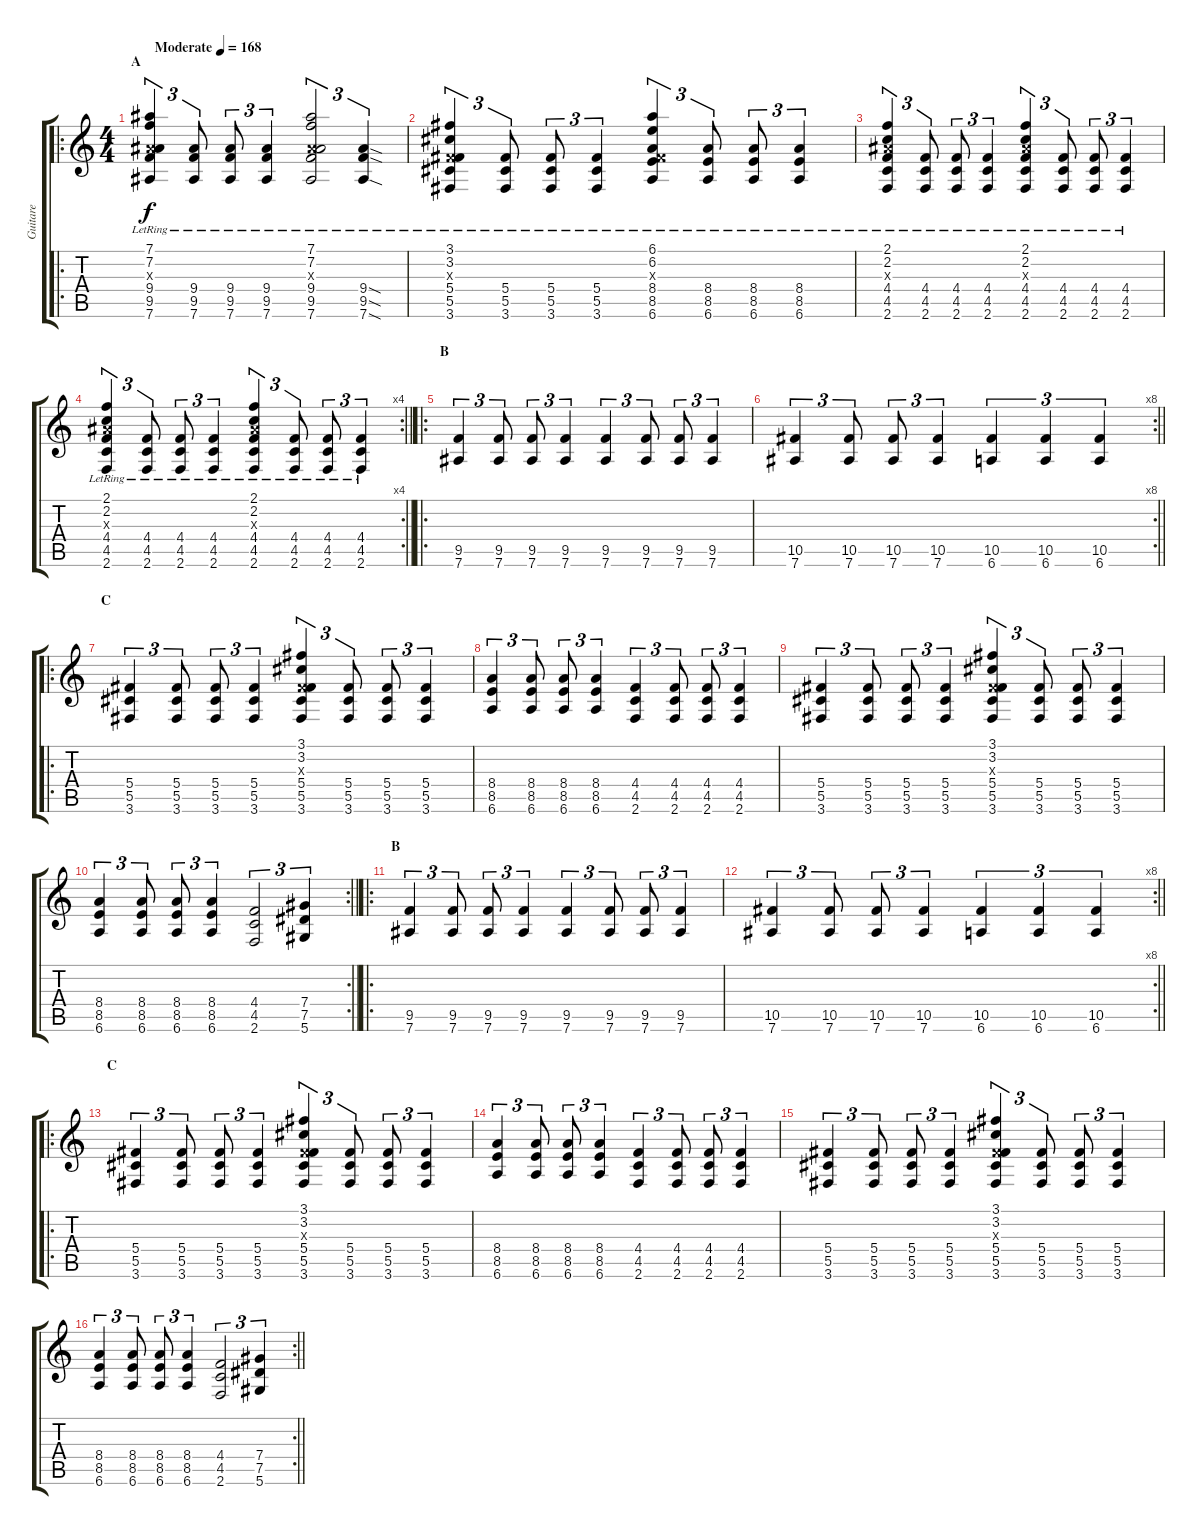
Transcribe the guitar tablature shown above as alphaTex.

\track ("Guitare" "Guitare") {instrument distortionguitar}
\staff {score tabs}
\tuning (Eb4 Bb3 Gb3 Db3 Ab2 Eb2) {hide}
\ro
\ts (4 4)
\section ("" "A")
\tempo (168 "Moderate")
\clef g2
\ks c
(7.1{lr} 7.2{lr} 4.3{x} 9.4{lr} 9.5{lr} 7.6{lr}).4{tu (3 2) dy f instrument distortionguitar} (9.4{lr} 9.5{lr} 7.6{lr}).8{tu (3 2)} (9.4{lr} 9.5{lr} 7.6{lr}).8{tu (3 2)} (9.4{lr} 9.5{lr} 7.6{lr}).4{tu (3 2)} (7.1{lr} 7.2{lr} 4.3{x} 9.4{lr} 9.5{lr} 7.6{lr}).2{tu (3 2)} (9.4{sod lr} 9.5{sod lr} 7.6{sod lr}).4{tu (3 2)} |
(3.1{lr} 3.2{lr} 0.3{x} 5.4{lr} 5.5{lr} 3.6{lr}).4{tu (3 2)} (5.4{lr} 5.5{lr} 3.6{lr}).8{tu (3 2)} (5.4{lr} 5.5{lr} 3.6{lr}).8{tu (3 2)} (5.4{lr} 5.5{lr} 3.6{lr}).4{tu (3 2)} (6.1{lr} 6.2{lr} 0.3{x} 8.4{lr} 8.5{lr} 6.6{lr}).4{tu (3 2)} (8.4{lr} 8.5{lr} 6.6{lr}).8{tu (3 2)} (8.4{lr} 8.5{lr} 6.6{lr}).8{tu (3 2)} (8.4{lr} 8.5{lr} 6.6{lr}).4{tu (3 2)} |
(2.1{lr} 2.2{lr} 4.3{x} 4.4{lr} 4.5{lr} 2.6{lr}).4{tu (3 2)} (4.4{lr} 4.5{lr} 2.6{lr}).8{tu (3 2)} (4.4{lr} 4.5{lr} 2.6{lr}).8{tu (3 2)} (4.4{lr} 4.5{lr} 2.6{lr}).4{tu (3 2)} (2.1{lr} 2.2{lr} 4.3{x} 4.4{lr} 4.5{lr} 2.6{lr}).4{tu (3 2)} (4.4{lr} 4.5{lr} 2.6{lr}).8{tu (3 2)} (4.4{lr} 4.5{lr} 2.6{lr}).8{tu (3 2)} (4.4{lr} 4.5{lr} 2.6{lr}).4{tu (3 2)} |
\rc 4
\barLineRight lightlight
(2.1{lr} 2.2{lr} 4.3{x} 4.4{lr} 4.5{lr} 2.6{lr}).4{tu (3 2)} (4.4{lr} 4.5{lr} 2.6{lr}).8{tu (3 2)} (4.4{lr} 4.5{lr} 2.6{lr}).8{tu (3 2)} (4.4{lr} 4.5{lr} 2.6{lr}).4{tu (3 2)} (2.1{lr} 2.2{lr} 4.3{x} 4.4{lr} 4.5{lr} 2.6{lr}).4{tu (3 2)} (4.4{lr} 4.5{lr} 2.6{lr}).8{tu (3 2)} (4.4{lr} 4.5{lr} 2.6{lr}).8{tu (3 2)} (4.4{lr} 4.5{lr} 2.6{lr}).4{tu (3 2)} |
\ro
\section ("" "B")
(9.5 7.6).4{tu (3 2)} (9.5 7.6).8{tu (3 2)} (9.5 7.6).8{tu (3 2)} (9.5 7.6).4{tu (3 2)} (9.5 7.6).4{tu (3 2)} (9.5 7.6).8{tu (3 2)} (9.5 7.6).8{tu (3 2)} (9.5 7.6).4{tu (3 2)} |
\rc 8
\barLineRight lightlight
(10.5 7.6).4{tu (3 2)} (10.5 7.6).8{tu (3 2)} (10.5 7.6).8{tu (3 2)} (10.5 7.6).4{tu (3 2)} (10.5 6.6).4{tu (3 2)} (10.5 6.6).4{tu (3 2)} (10.5 6.6).4{tu (3 2)} |
\ro
\section ("" "C")
(5.4 5.5 3.6).4{tu (3 2)} (5.4 5.5 3.6).8{tu (3 2)} (5.4 5.5 3.6).8{tu (3 2)} (5.4 5.5 3.6).4{tu (3 2)} (3.1 3.2 0.3{x} 5.4 5.5 3.6).4{tu (3 2)} (5.4 5.5 3.6).8{tu (3 2)} (5.4 5.5 3.6).8{tu (3 2)} (5.4 5.5 3.6).4{tu (3 2)} |
(8.4 8.5 6.6).4{tu (3 2)} (8.4 8.5 6.6).8{tu (3 2)} (8.4 8.5 6.6).8{tu (3 2)} (8.4 8.5 6.6).4{tu (3 2)} (4.4 4.5 2.6).4{tu (3 2)} (4.4 4.5 2.6).8{tu (3 2)} (4.4 4.5 2.6).8{tu (3 2)} (4.4 4.5 2.6).4{tu (3 2)} |
(5.4 5.5 3.6).4{tu (3 2)} (5.4 5.5 3.6).8{tu (3 2)} (5.4 5.5 3.6).8{tu (3 2)} (5.4 5.5 3.6).4{tu (3 2)} (3.1 3.2 0.3{x} 5.4 5.5 3.6).4{tu (3 2)} (5.4 5.5 3.6).8{tu (3 2)} (5.4 5.5 3.6).8{tu (3 2)} (5.4 5.5 3.6).4{tu (3 2)} |
\rc 2
\barLineRight lightlight
(8.4 8.5 6.6).4{tu (3 2)} (8.4 8.5 6.6).8{tu (3 2)} (8.4 8.5 6.6).8{tu (3 2)} (8.4 8.5 6.6).4{tu (3 2)} (4.4 4.5 2.6).2{tu (3 2)} (7.4 7.5 5.6).4{tu (3 2)} |
\ro
\section ("" "B")
(9.5 7.6).4{tu (3 2)} (9.5 7.6).8{tu (3 2)} (9.5 7.6).8{tu (3 2)} (9.5 7.6).4{tu (3 2)} (9.5 7.6).4{tu (3 2)} (9.5 7.6).8{tu (3 2)} (9.5 7.6).8{tu (3 2)} (9.5 7.6).4{tu (3 2)} |
\rc 8
\barLineRight lightlight
(10.5 7.6).4{tu (3 2)} (10.5 7.6).8{tu (3 2)} (10.5 7.6).8{tu (3 2)} (10.5 7.6).4{tu (3 2)} (10.5 6.6).4{tu (3 2)} (10.5 6.6).4{tu (3 2)} (10.5 6.6).4{tu (3 2)} |
\ro
\section ("" "C")
(5.4 5.5 3.6).4{tu (3 2)} (5.4 5.5 3.6).8{tu (3 2)} (5.4 5.5 3.6).8{tu (3 2)} (5.4 5.5 3.6).4{tu (3 2)} (3.1 3.2 0.3{x} 5.4 5.5 3.6).4{tu (3 2)} (5.4 5.5 3.6).8{tu (3 2)} (5.4 5.5 3.6).8{tu (3 2)} (5.4 5.5 3.6).4{tu (3 2)} |
(8.4 8.5 6.6).4{tu (3 2)} (8.4 8.5 6.6).8{tu (3 2)} (8.4 8.5 6.6).8{tu (3 2)} (8.4 8.5 6.6).4{tu (3 2)} (4.4 4.5 2.6).4{tu (3 2)} (4.4 4.5 2.6).8{tu (3 2)} (4.4 4.5 2.6).8{tu (3 2)} (4.4 4.5 2.6).4{tu (3 2)} |
(5.4 5.5 3.6).4{tu (3 2)} (5.4 5.5 3.6).8{tu (3 2)} (5.4 5.5 3.6).8{tu (3 2)} (5.4 5.5 3.6).4{tu (3 2)} (3.1 3.2 0.3{x} 5.4 5.5 3.6).4{tu (3 2)} (5.4 5.5 3.6).8{tu (3 2)} (5.4 5.5 3.6).8{tu (3 2)} (5.4 5.5 3.6).4{tu (3 2)} |
\rc 2
\barLineRight lightlight
(8.4 8.5 6.6).4{tu (3 2)} (8.4 8.5 6.6).8{tu (3 2)} (8.4 8.5 6.6).8{tu (3 2)} (8.4 8.5 6.6).4{tu (3 2)} (4.4 4.5 2.6).2{tu (3 2)} (7.4 7.5 5.6).4{tu (3 2)}
